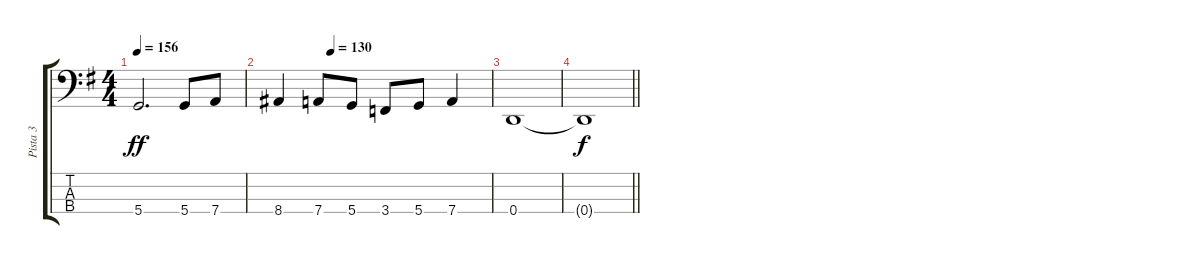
\track ("Pista 3" "Pista 3") {instrument electricbasspick}
\staff {score tabs}
\tuning (G2 D2 A1 D1) {hide}
\ts (4 4)
\tempo 156
\clef f4
\ks eminor
5.4.2{d dy ff} 5.4.8 7.4.8 |
\tempo (130 0.25)
8.4.4 7.4.8 5.4.8 3.4.8 5.4.8 7.4.4 |
0.4.1 |
\barLineRight lightlight
0.4{t}.1{dy f}
